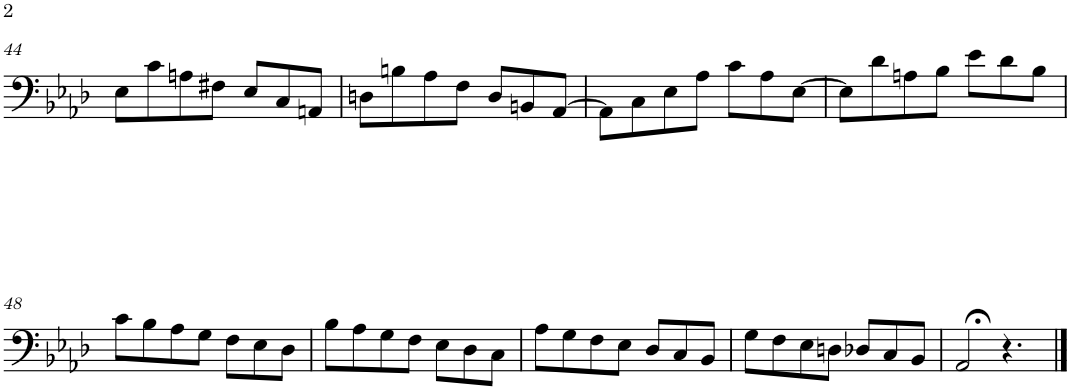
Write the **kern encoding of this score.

**kern
*part1
*staff1
*I"Trombone
*I'Tbn.
!!LO:PB:g=z
*clefF4
*k[b-e-a-d-]
*M7/8
=44
8E-\L
8c\
8An\
8F#X\J
8E-/L
8C/
8AAn/J
=45
8Dn\L
8Bn\
8A-\
8F\J
8D/L
8BBn/
[8AA-/J
=46
8AA-\L]
8C\
8E-\
8A-\J
8c\L
8A-\
[8E-\J
=47
8E-\L]
8d-\
8An\
8B-\J
8e-\L
8d-\
8B-\J
!!LO:LB:g=z
=48
8c\L
8B-\
8A-\
8G\J
8F\L
8E-\
8D-\J
=49
8B-\L
8A-\
8G\
8F\J
8E-\L
8D-\
8C\J
=50
8A-\L
8G\
8F\
8E-\J
8D-/L
8C/
8BB-/J
=51
8G\L
8F\
8E-\
8Dn\J
8D-X/L
8C/
8BB-/J
=52
2AA-;</
4.r
==
*-
